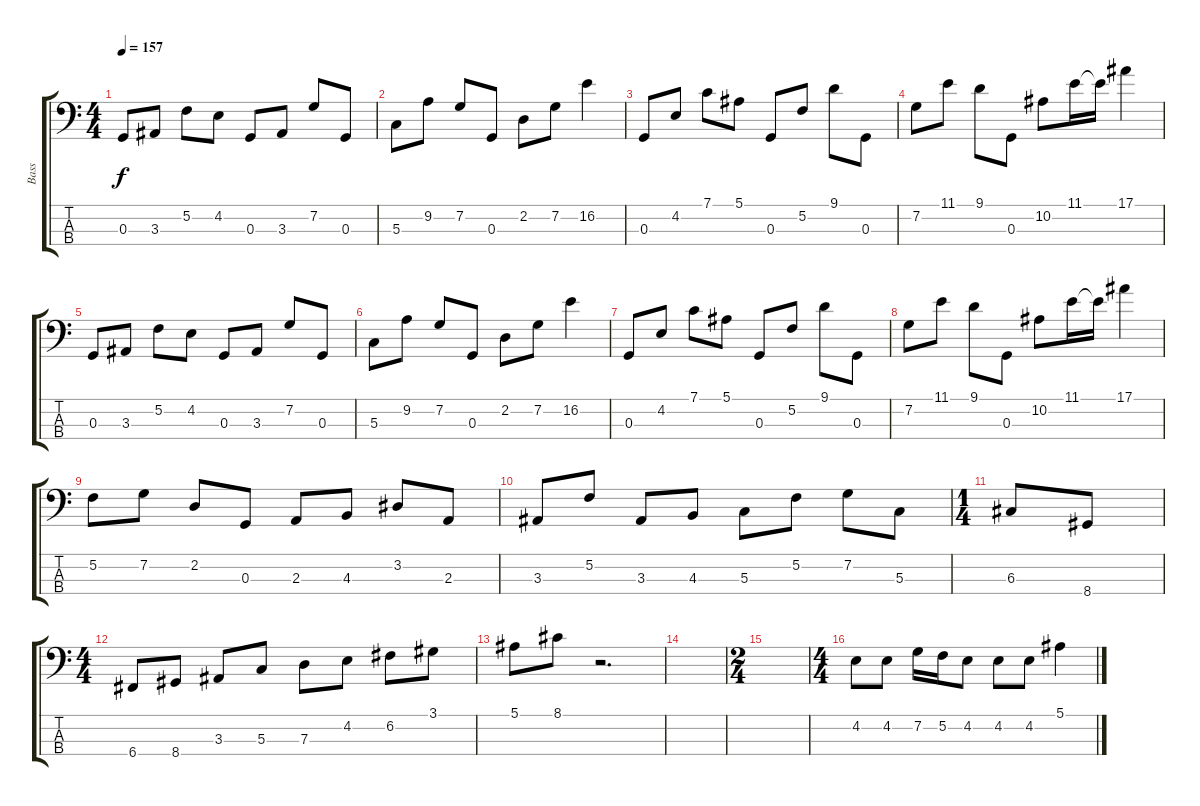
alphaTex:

\track ("Bass" "Bass") {instrument electricbasspick}
\staff {score tabs}
\tuning (F2 C2 G1 C1) {hide}
\ts (4 4)
\tempo 157
\clef f4
\ks c
0.3.8{dy f} 3.3.8 5.2.8 4.2.8 0.3.8 3.3.8 7.2.8 0.3.8 |
5.3.8 9.2.8 7.2.8 0.3.8 2.2.8 7.2.8 16.2.4 |
0.3.8 4.2.8 7.1.8 5.1.8 0.3.8 5.2.8 9.1.8 0.3.8 |
7.2.8 11.1.8 9.1.8 0.3.8 10.2.8 11.1.16 11.1{t}.16 17.1.4 |
0.3.8 3.3.8 5.2.8 4.2.8 0.3.8 3.3.8 7.2.8 0.3.8 |
5.3.8 9.2.8 7.2.8 0.3.8 2.2.8 7.2.8 16.2.4 |
0.3.8 4.2.8 7.1.8 5.1.8 0.3.8 5.2.8 9.1.8 0.3.8 |
7.2.8 11.1.8 9.1.8 0.3.8 10.2.8 11.1.16 11.1{t}.16 17.1.4 |
5.2.8 7.2.8 2.2.8 0.3.8 2.3.8 4.3.8 3.2.8 2.3.8 |
3.3.8 5.2.8 3.3.8 4.3.8 5.3.8 5.2.8 7.2.8 5.3.8 |
\ts (1 4)
6.3.8 8.4.8 |
\ts (4 4)
6.4.8 8.4.8 3.3.8 5.3.8 7.3.8 4.2.8 6.2.8 3.1.8 |
5.1.8 8.1.8 r.2{d} |
|
\ts (2 4)
|
\ts (4 4)
4.2.8 4.2.8 7.2.16 5.2.16 4.2.8 4.2.8 4.2.8 5.1.4
